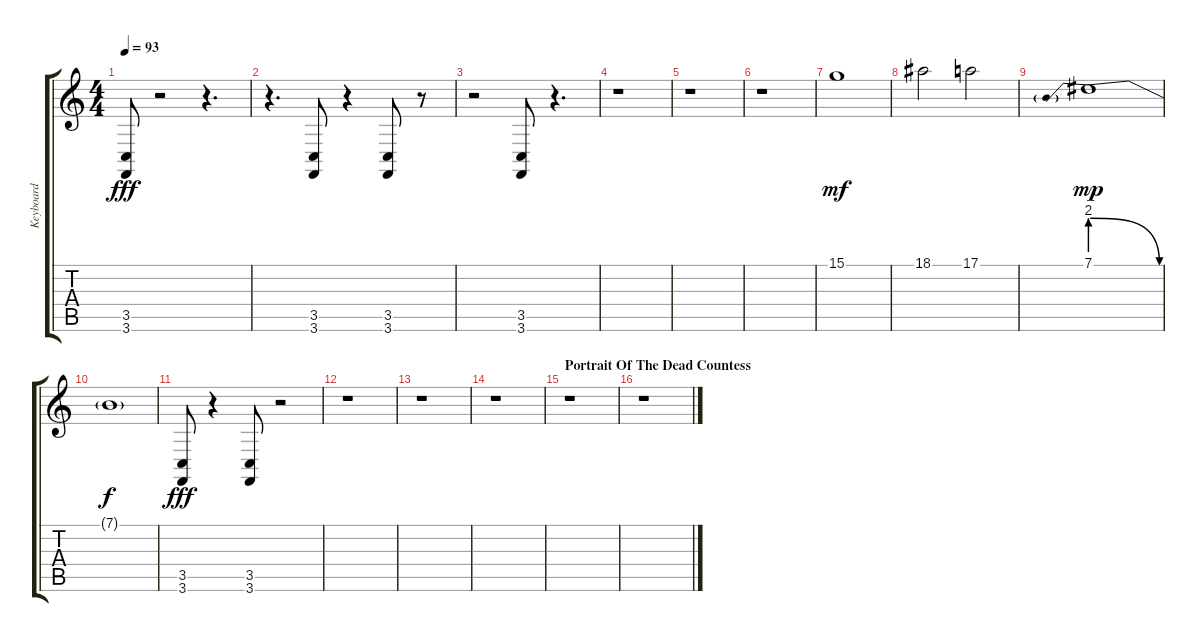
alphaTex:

\track ("Keyboard" "Keyboard") {instrument stringensemble1}
\staff {score tabs}
\tuning (E4 B3 G3 D3 A2 D2) {hide}
\ts (4 4)
\tempo 93
\clef g2
\ks c
(3.5 3.6).8{dy fff instrument shanai} r.2 r.4{d} |
r.4{d} (3.5 3.6).8 r.4 (3.5 3.6).8 r.8 |
r.2 (3.5 3.6).8 r.4{d} |
r.1 |
r.1 |
r.1 |
15.1.1{dy mf instrument overdrivenguitar} |
18.1.2 17.1.2 |
7.1{be (prebendrelease 0 8 60 0)}.1{dy mp} |
7.1{t}.1{dy f} |
(3.5 3.6).8{dy fff instrument shanai} r.4 (3.5 3.6).8 r.2 |
r.1 |
r.1 |
r.1 |
\section ("" "Portrait Of The Dead Countess")
r.1 |
r.1
